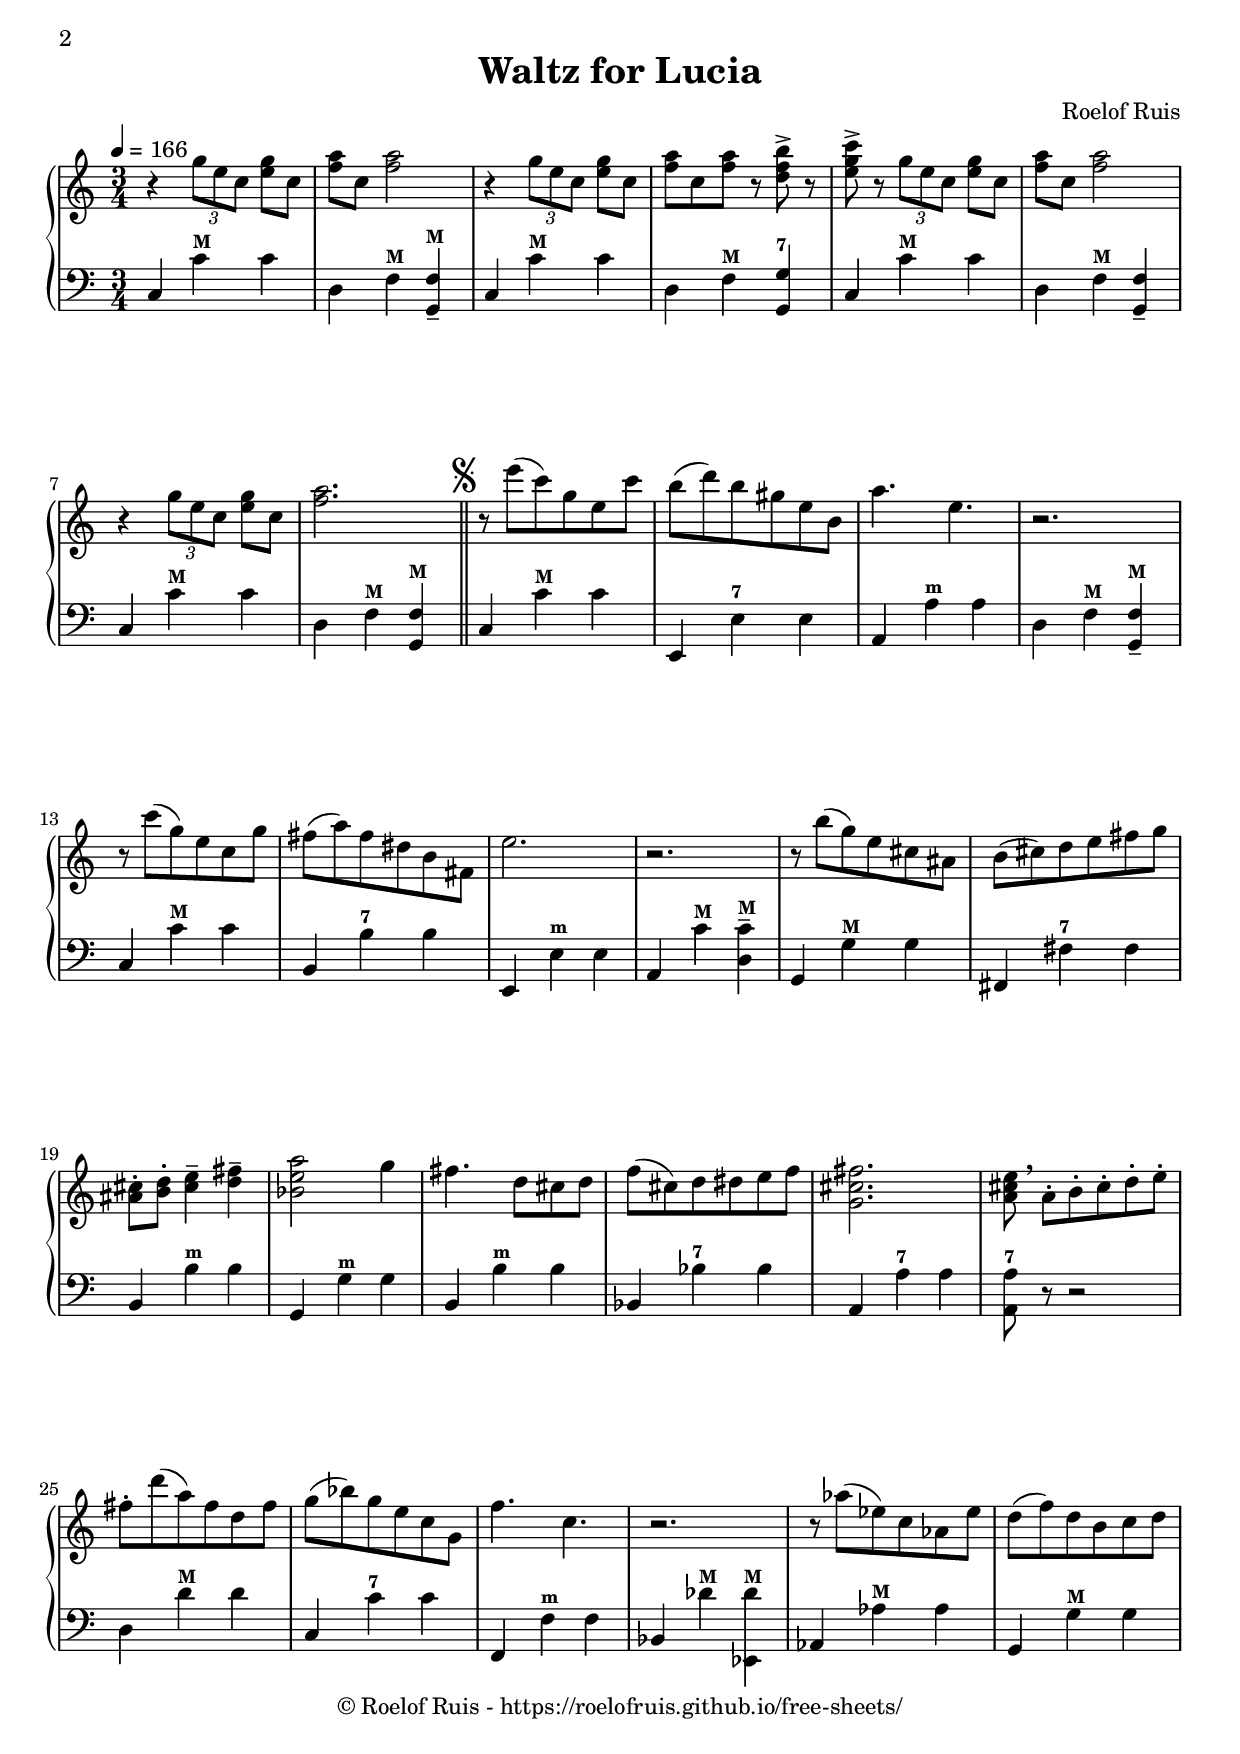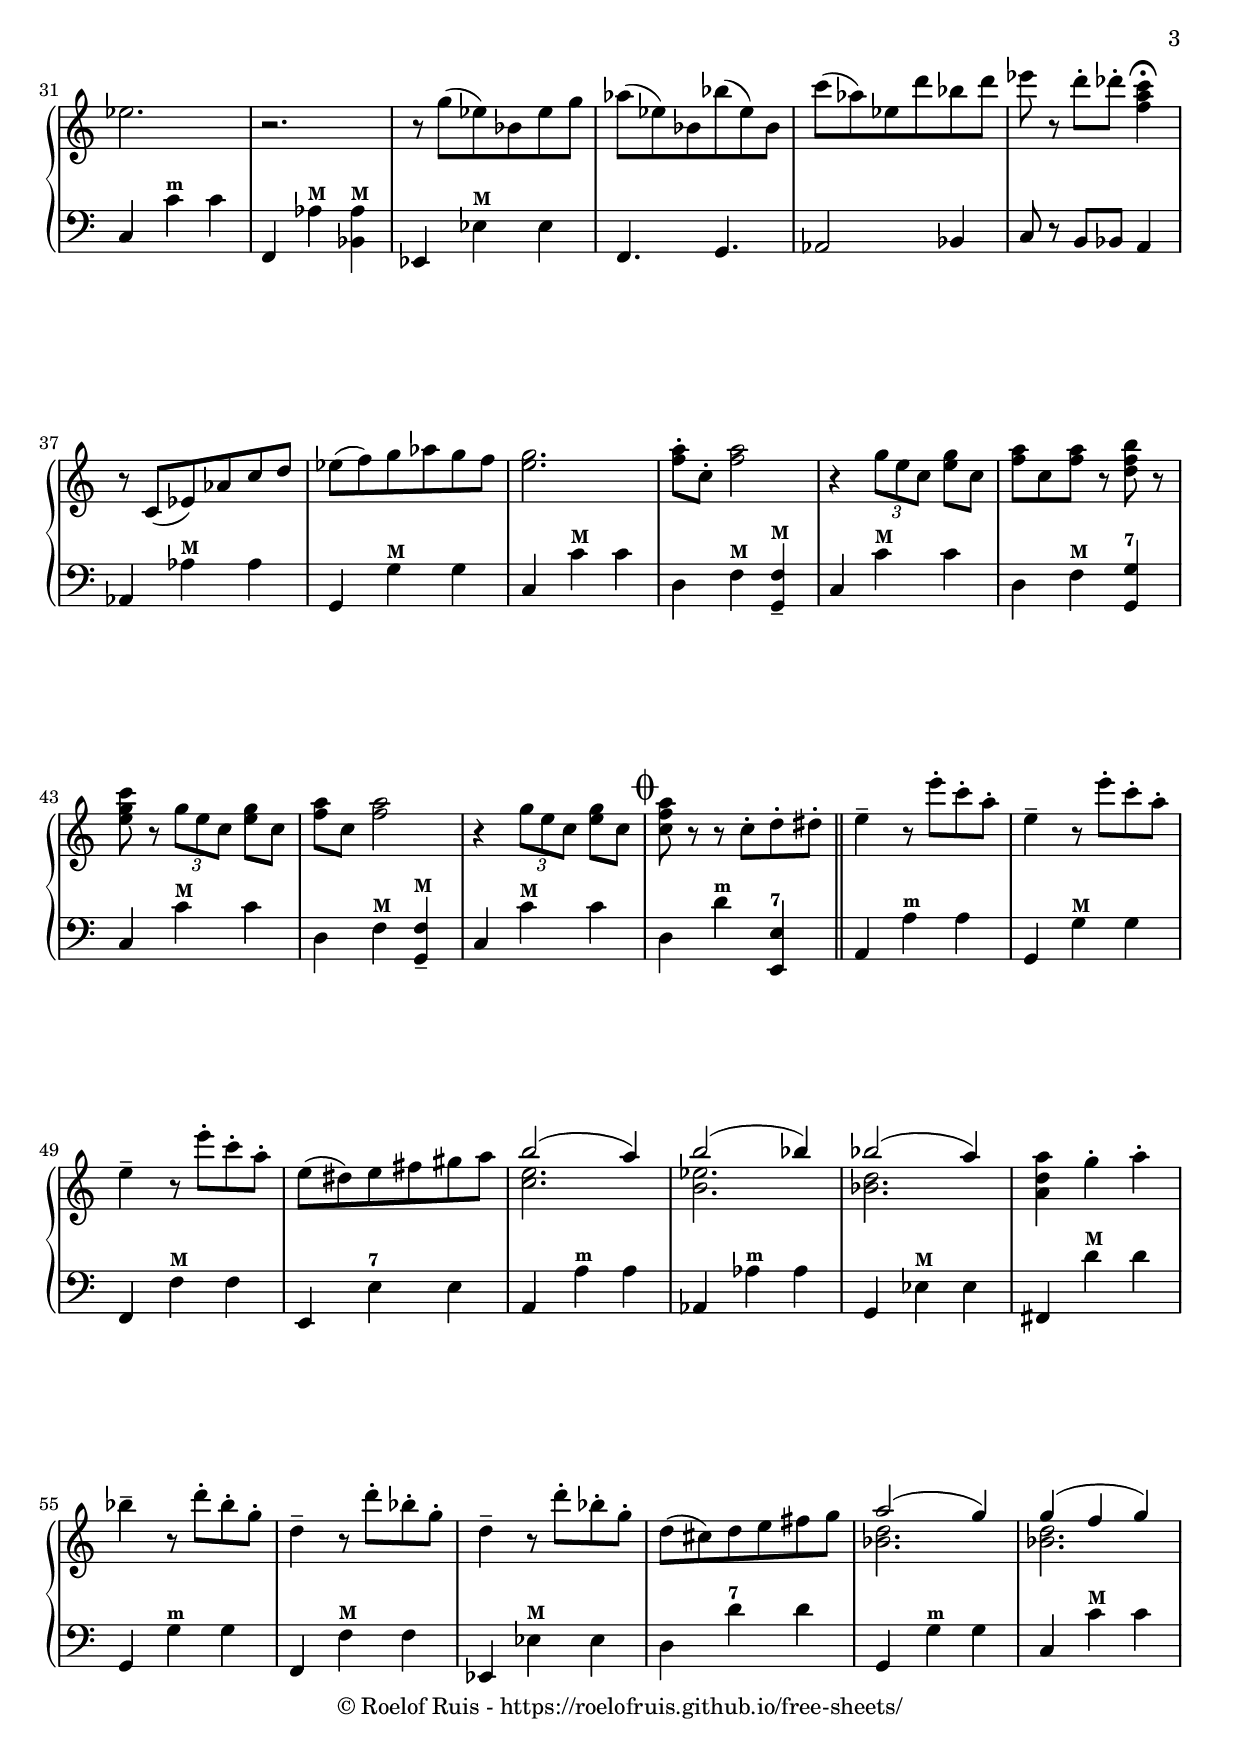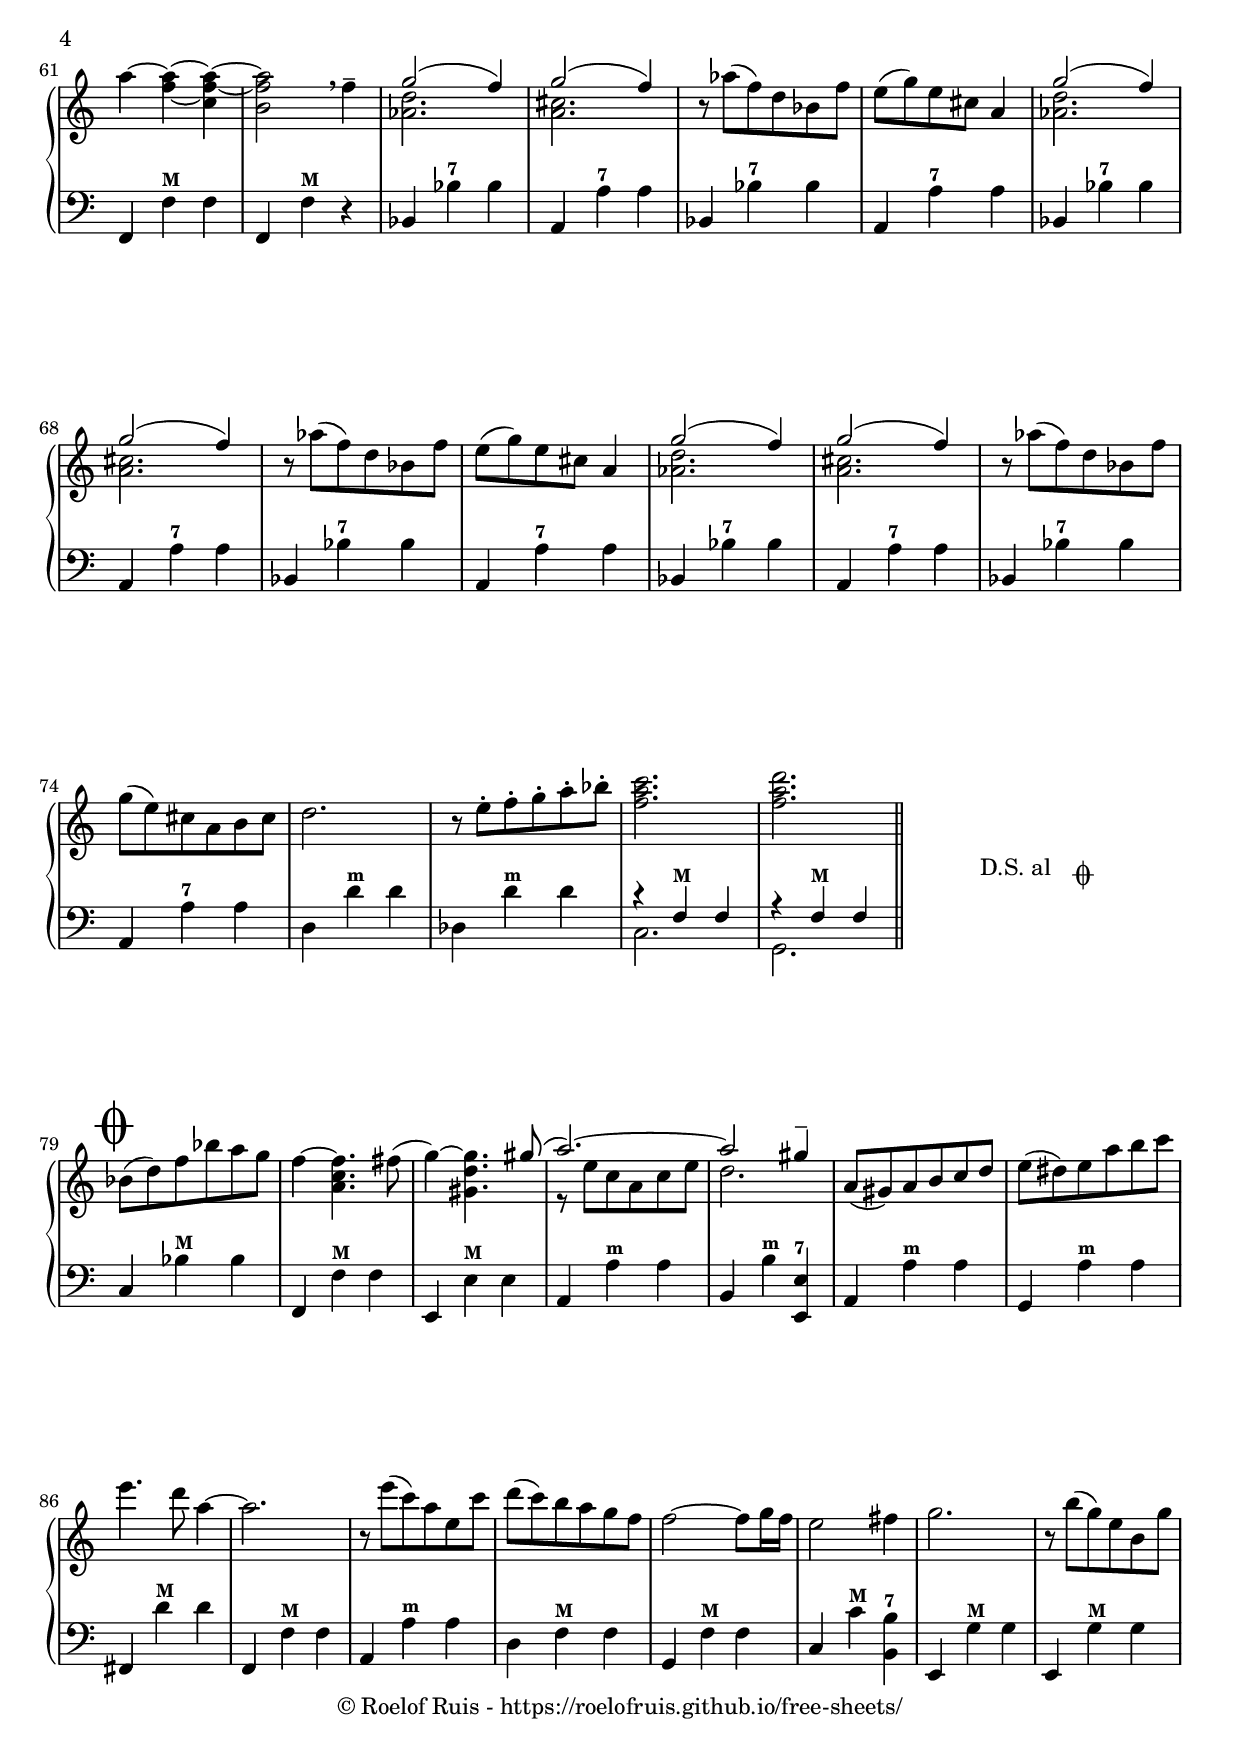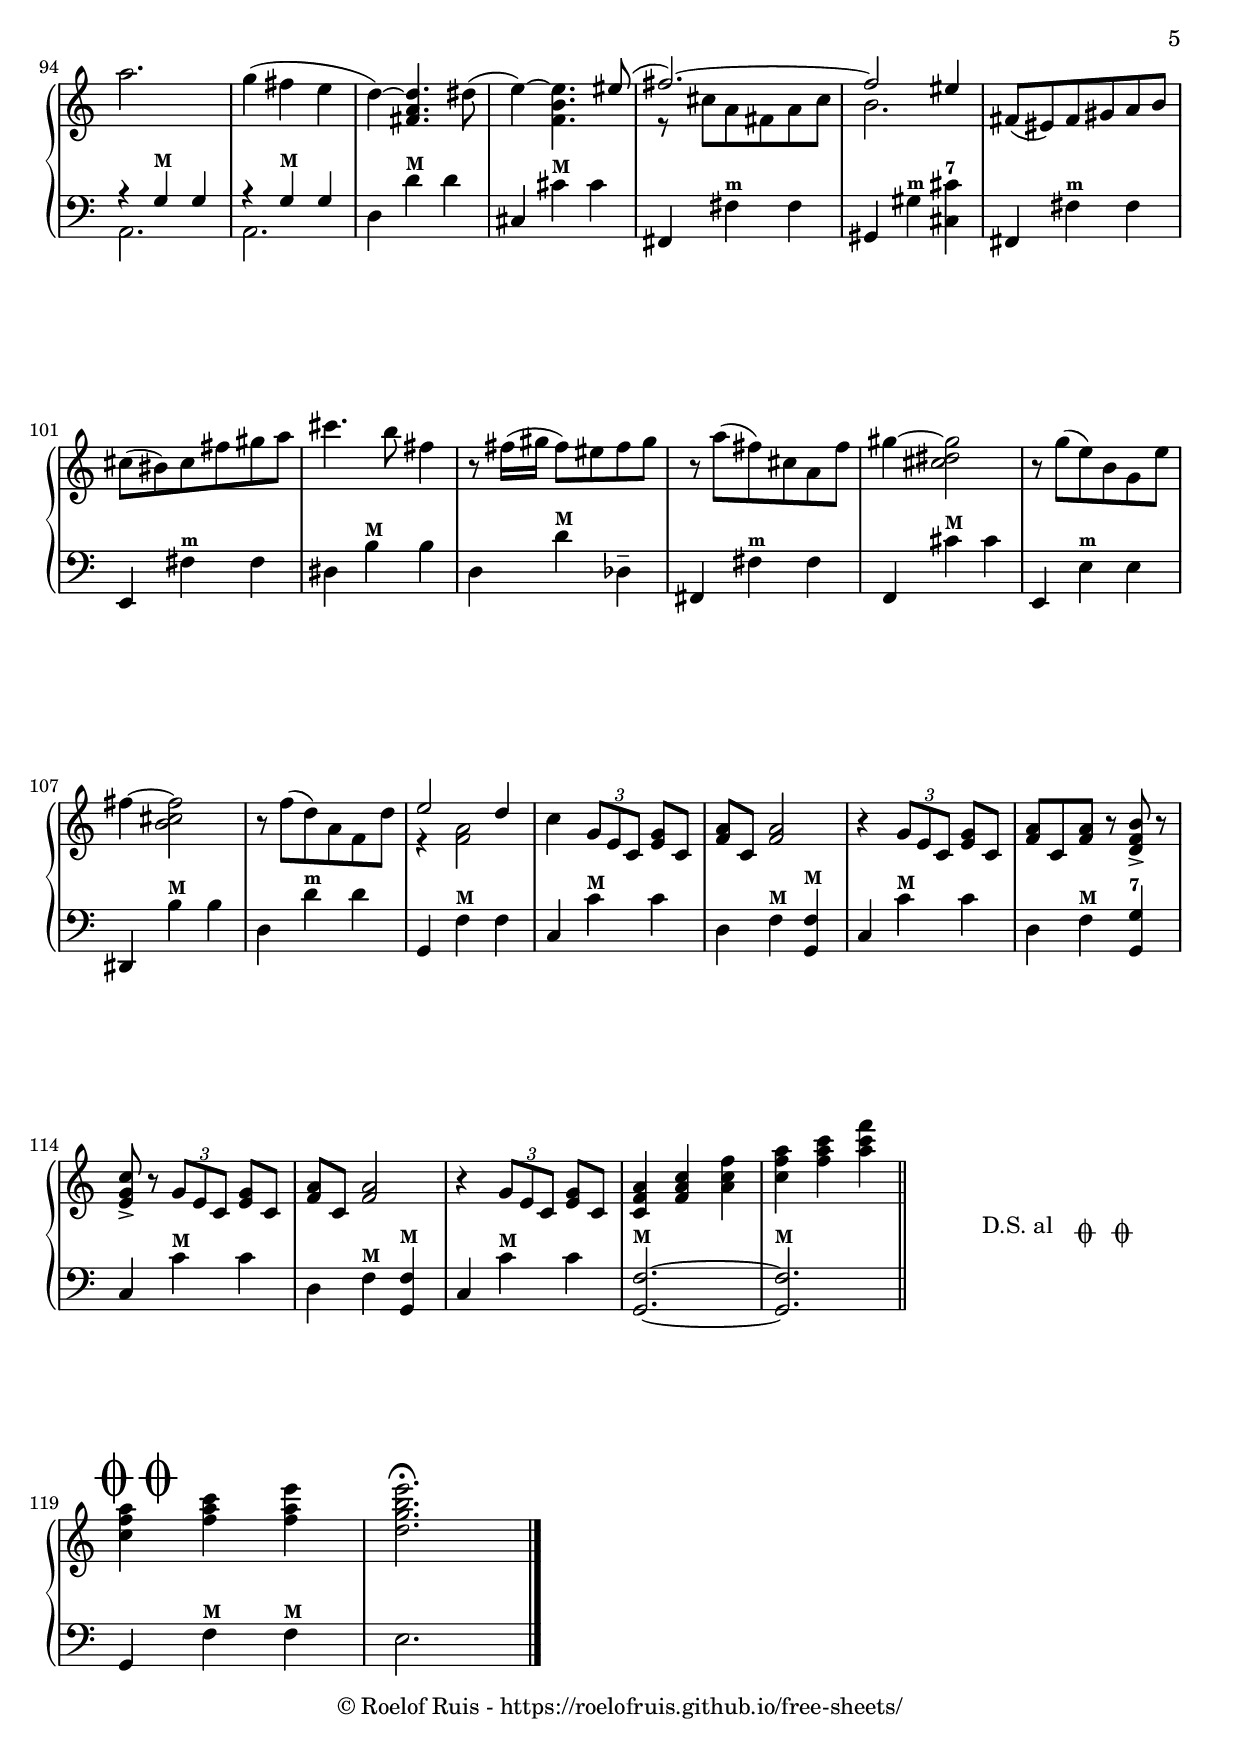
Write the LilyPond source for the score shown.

\version "2.20.0"

\include "../../shared_includes.ly"
\version "2.20.0"

% ---- Bellows ----
out = ^\markup { \musicglyph #"accordion.pull" }
in = ^\markup { \musicglyph #"accordion.push" }

outsub = _\markup { \musicglyph #"accordion.pull" }
insub = _\markup { \musicglyph #"accordion.push" }

% ---- Basses ----
mj = ^\markup { \bold \magnify #0.8 { \roman M } }
mn = ^\markup { \bold \magnify #0.8 { \roman m } }
spt = ^\markup { \bold \magnify #0.8 { \roman 7 } }
vsp = ^\markup { \bold \magnify #0.8 { \roman v7 } }

bbass = _\markup {\box {\bold{BB}}}
sbass = _\markup {\box {\bold{SB}}}

% ---- Registers ----

eightva = \markup {\italic \translate #'(1.8 . 0) \raise #2 \magnify #0.8 {"8va"}}
loco    = \markup {\italic \translate #'(1.8 . 0) \raise #2 \magnify #0.8 {"loco"}}

dot = \markup {
  \musicglyph #"accordion.dot"
}

freebass = \markup {
  \musicglyph #"accordion.freebass"
}

discant = \markup {
  \musicglyph #"accordion.discant"
}

fbrega = ^\markup {
  \whiteout
  \combine
  \freebass
  \raise #1.5 \dot
}

fbregz = ^\markup {
  \whiteout
  \combine
  \freebass
  \raise #0.5 \dot
}

fbregza = ^\markup {
  \whiteout
  \combine
  \freebass
  \combine
  \raise #0.5 \dot
  \raise #1.5 \dot
}

regz = ^\markup {
  \whiteout
  \combine
  \discant
  \raise #0.5 \dot
}

regez = ^\markup {
  \whiteout
  \combine
  \discant
    \combine
    \raise #0.5 \dot
    \eightva
}

rega = ^\markup {
  \whiteout
  \combine
  \discant
  \raise #1.5 \dot
}

regzdba = ^\markup {
  \whiteout
  \combine
  \discant
  \combine
    \raise #0.5 \dot
    \combine
      \raise #1.5 \dot
      \translate #'(-1 . 0) \raise #1.5 \dot
}

regdbav = ^\markup {
  \whiteout
  \combine
  \discant
  \combine
    \raise #2.5 \dot
    \combine
      \raise #1.5 \dot
      \translate #'(-1 . 0) \raise #1.5 \dot
}

regav = ^\markup {
  \whiteout
  \combine
  \discant
  \combine
    \raise #2.5 \dot
    \raise #1.5 \dot
}

regdbaz = ^\markup {
  \whiteout
  \combine
  \discant
  \combine
    \raise #0.5 \dot
    \combine
      \raise #1.5 \dot
      \translate #'(-1 . 0) \raise #1.5 \dot
}

regdba = ^\markup {
  \whiteout
  \combine
  \discant
  \combine
    \raise #1.5 \dot
    \translate #'(-1 . 0) \raise #1.5 \dot
}

regza = ^\markup {
  \whiteout
  \combine
  \discant
  \combine
    \raise #0.5 \dot
    \raise #1.5 \dot
}

regeza = ^\markup {
  \whiteout
  \combine
  \discant
  \combine
    \raise #0.5 \dot
    \combine
      \raise #1.5 \dot
      \eightva
}

regzv = ^\markup {
  \whiteout
  \combine
  \discant
  \combine
    \raise #0.5 \dot
    \raise #2.5 \dot
}

regzav = ^\markup {
  \whiteout
  \combine
  \discant
  \combine
    \raise #2.5 \dot
    \combine
      \raise #1.5 \dot
      \raise #0.5 \dot
}

regezv = ^\markup {
  \whiteout
  \combine
  \discant
  \combine
    \raise #0.5 \dot
    \combine
      \raise #2.5 \dot
      \eightva
}

regzacv = ^\markup {
  \whiteout
  \combine
  \discant
  \combine
    \raise #2.5 \dot
    \combine
      \translate #'(-1 . 0) \raise #1.5 \dot
      \raise #0.5 \dot
}

regzacvl = ^\markup {
  \whiteout
  \combine
  \discant
  \combine
    \raise #2.5 \dot
    \combine
      \translate #'(-1 . 0) \raise #1.5 \dot
      \combine
        \raise # 0.5 \dot
        \loco
}

regzdbav = ^\markup {
  \whiteout
  \combine
  \discant
  \combine
    \raise #2.5 \dot
    \combine
      \raise #1.5 \dot
      \combine
      \translate #'(-1 . 0) \raise #1.5 \dot
      \raise #0.5 \dot
}









% ---- Other functionality ----

simile = \markup "simile"
subp = _\markup{ \italic sub \dynamic p }


staffAccordionRight = \new Staff {
  \numericTimeSignature
  \key c \major
  \clef treble
  \tempo 4 = 166
  \time 3/4
  \relative c''' {
    r4 \times 2/3 {g8 e c} <e g>8 c |
    <f a>8 c <f a>2 |
    r4 \times 2/3 {g8 e c} <e g>8 c |
    <f a>8 c <f a> r <d f b>-> r |
    <e g c>-> r \times 2/3 {g8 e c} <e g>8 c |
    <f a>8 c <f a>2 |
    r4 \times 2/3 {g8 e c} <e g>8 c |
    <f a>2. |
    
    \once \override Score.RehearsalMark.font-size = #1
    \mark \markup { \musicglyph #"scripts.segno" }
    \bar "||"
    
    r8 e'( c) g e c' |
    b( d) b gis e b |
    a'4. e |
    r2. |
    r8 c'( g) e c g' |
    fis( a) fis dis b fis |
    e'2. |
    r2. |
    r8 b'( g) e cis ais |
    b( cis) d e fis g |
    <ais, cis>8-. <b d>-. <cis e>4-- <d fis>-- |
    <bes e a>2 g'4 |
    fis4. d8 cis d |
    f( cis) d dis e f |
    <fis cis g>2. |
    <e cis a>8 \breathe a,-. b-. cis-. d-. e-. |
    fis-. d'( a) fis d fis |
    g( bes) g e c g |
    f'4. c |
    r2. |
    r8 as'( es) c as es' |
    d( f) d b c d |
    es2. |
    r2. |
    r8 g( es) bes es g |
    as( es) bes bes'( es,) bes |
    c'( as) es d' bes d |
    es8 r d-. des-. <c a f>4\fermata |
    r8 c,,( es) as c d |
    es( f) g as g f |
    <e g>2. |
    
    <f a>8-. c-. <f a>2 |
    r4 \times 2/3 {g8 e c} <e g>8 c |
    <f a>8 c <f a> r <d f b> r |
    <e g c> r \times 2/3 {g8 e c} <e g>8 c |
    <f a>8 c <f a>2 |
    r4 \times 2/3 {g8 e c} <e g>8 c |
    \mark \markup { \musicglyph #"scripts.coda" }
    <c f a>8 r r c-. d-. dis-. |
    
    \bar "||"
    
    e4-- r8 e'-. c-. a-. |
    e4-- r8 e'-. c-. a-. |
    e4-- r8 e'-. c-. a-. |
    e( dis) e fis gis a |
    << {b2( a4) | b2( bes4) | bes2( a4)} \\ {<e c>2. | <es b>2. | <d bes>2. |} >>
    <a' d, a>4 g-. a-. |
    bes4-- r8 d-. bes-. g-. |
    d4-- r8 d'-. bes-. g-. |
    d4-- r8 d'-. bes-. g-. |
    d8( cis) d e fis g |
    << { a2( g4) | g( f g) } \\ { <bes, d>2. | <bes d>2. | } >>
    a'4~ <a~ f~> <a~ f~ c> |
    <a f b,>2 \breathe f4-- |
    << { g2( f4) | g2( f4) } \\ { <as, d>2. | <a cis>2. } >>
    r8 as'( f) d bes f' |
    e( g) e cis a4 |
    << { g'2( f4) | g2( f4) } \\ { <as, d>2. | <a cis>2. } >>
    r8 as'( f) d bes f' |
    e( g) e cis a4 |
    << { g'2( f4) | g2( f4) } \\ { <as, d>2. | <a cis>2. } >>
    r8 as'( f) d bes f' |
    g( e) cis a b cis |
    d2. |
    r8 e-. f-. g-. a-. bes-. |
    <c a f>2. |
    <d a f>2. |
    
    \bar "||"
    
    \cadenzaOn
      \stopStaff
        \repeat unfold 1 {
          s1
          \bar ""
        }
        \once \override TextScript.extra-offset = #'( 0 . -3.0 )
        \once \override TextScript.word-space = #1.5
        <>_\markup { "D.S. al " \musicglyph #"scripts.coda" }

        \repeat unfold 3 {
          s1
          \bar ""
        }
     \startStaff
   \cadenzaOff
   
   \break
   \once \override Score.RehearsalMark.font-size = #5
   \mark \markup { \musicglyph #"scripts.coda" }
   
   bes,8( d) f bes a g |
   f4~ <f c a>4. fis8( |
   g4)~ <g d gis,>4. << { gis8( } \\ { s8 } >> |
   << {a2.)~ | a2 gis4-- | } \\ { r8 e c a c e | d2. | } >>
   a8( gis) a b c d |
   e( dis) e a b c |
   e4. d8 a4~ |
   a2. |
   r8 e'( c) a e c' |
   d( c) b a g f |
   f2~ f8 g16 f |
   e2 fis4 |
   g2. |
   r8 b( g) e b g' |
   a2. |
   g4( fis e |
   
   d4)~ <d a fis>4. dis8( |
   e4)~ <e b f>4. << { eis8( } \\ { s8 } >> |
   << { fis2.)~ | fis2 eis4 | } \\ { r8 cis a fis a cis | b2. | } >>
   fis8( eis) fis gis a b |
   cis( bis) cis fis gis a |
   cis4. b8 fis4 |
   r8 fis16( gis fis8) eis fis gis |
   r8 a8( fis) cis a fis' |
   gis4~ <gis dis cis>2 |
   r8 g( e) b g e' |
   fis4~ <fis cis b>2 |
   r8 f( d) a f d' |
   << { e2 d4 } \\ { r4 <a f>2 } >> |
   c4 \times 2/3 {g8 e c} <g' e>8 c, | <a' f>8 c, <a' f>2
   r4 \times 2/3 {g8 e c} <g' e>8 c, | <f a>8 c <f a> r <d f b>-> r
   <e g c>8-> r8 \times 2/3 {g8 e c} <g' e>8 c, |
   <a' f>8 c, <a' f>2 |  r4 \times 2/3 {g8 e c} <g' e>8 c,
   <c f a>4 <f a c> <a c f> |
   <c f a>4 <f a c> <a c f> |
   
   \bar "||"
    
    \cadenzaOn
      \stopStaff
        \repeat unfold 1 {
          s1
          \bar ""
        }
        \once \override TextScript.extra-offset = #'( 0 . -3.0 )
        \once \override TextScript.word-space = #1.5
        <>_\markup { "D.S. al " \musicglyph #"scripts.coda" \musicglyph #"scripts.coda" }

        \repeat unfold 3 {
          s1
          \bar ""
        }
     \startStaff
   \cadenzaOff
   
   \break
   \once \override Score.RehearsalMark.font-size = #5
   \mark \markup { \musicglyph #"scripts.coda" \musicglyph #"scripts.coda" }
   
   <c, f a>4 <f a c> <f a e'> |
   <d g b e>2.\fermata |
   \bar "|."
   \stopStaff
   s2. |
   s2. |
   s2. |
   
  }
}

staffAccordionLeft = \new Staff {
  \numericTimeSignature
  \key c \major
  \clef bass
  \time 3/4
    c4 c'\mj c' |
    d f\mj <g, f>\mj-- |
    c4 c'\mj c' |
    d f\mj <g, g>\spt |
    c4 c'\mj c' |
    d f\mj <g, f>-- |
    c4 c'\mj c' |
    d f\mj <g, f>\mj |
    
    \bar "||"
    
    c c'\mj c' |
    e, e\spt e |
    a, a\mn a |
    d f\mj <g, f>\mj-- |
    c c'\mj c' |
    b, b\spt b |
    e, e\mn e |
    a, c'\mj <d c'>\mj-- |
    g, g\mj g |
    fis, fis\spt fis |
    b, b\mn b |
    g, g\mn g |
    b, b\mn b |
    bes, bes\spt bes |
    a, a\spt a |
    <a, a>8\spt r r2 |
    d4 d'\mj d' |
    c c'\spt c' |
    f, f\mn f |
    bes, des'\mj <es, des'>\mj |
    as, as\mj as |
    g, g\mj g |
    c c'\mn c' |
    f, as\mj <bes, as>\mj |
    es, es\mj es |
    f,4. g, |
    as,2 bes,4 |
    c8 r b, bes, a,4 | 
    as, as\mj as |
    g, g\mj g |
    c c'\mj c'
    d f\mj <g, f>\mj-- |
    c4 c'\mj c' |
    d f\mj <g, g>\spt |
    c4 c'\mj c' |
    d f\mj <g, f>\mj-- |
    c4 c'\mj c' |
    d d'\mn <e, e>\spt |
    a, a\mn a |
    g, g\mj g |
    f, f\mj f |
    e, e\spt e |
    a, a\mn a |
    as, as\mn as |
    g, es\mj es |
    fis, d'\mj d' |
    g, g\mn g |
    f, f\mj f |
    es, es\mj es |
    d d'\spt d' |
    g, g\mn g |
    c c'\mj c' |
    f, f\mj f |
    f, f\mj r4 |
    bes, bes\spt bes |
    a, a\spt a |
    bes, bes\spt bes |
    a, a\spt a |
    bes, bes\spt bes |
    a, a\spt a |
    bes, bes\spt bes |
    a, a\spt a |
    bes, bes\spt bes |
    a, a\spt a |
    bes, bes\spt bes |
    a, a\spt a |
    d d'\mn d' |
    des d'\mn d' |
    << { r4 f\mj f } \\ { c2. } >> |
    << { r4 f\mj f } \\ { g,2. } >> |
    
    \cadenzaOn
      \stopStaff
        \repeat unfold 4 {
          s1
          \bar ""
        }
     \startStaff
    \cadenzaOff
   
    \break
    
    c4 bes\mj bes |
    f, f\mj f |
    e, e\mj e |
    a, a\mn a |
    b, b\mn <e, e>\spt |
    a, a\mn a |
    g, a\mn a |
    fis, d'\mj d' |
    f, f\mj f |
    a, a\mn a |
    d f\mj f |
    g, f\mj f |
    c c'\mj <b, b>\spt |
    e, g\mj g |
    e, g\mj g |
    << { r4 g\mj g } \\ { a,2.} >> |
    << { r4 g\mj g } \\ { a,2.} >> |
    d4 d'\mj d' |
    cis cis'\mj cis' |
    fis, fis\mn fis |
    gis, gis\mn <cis cis'>\spt |
    fis, fis\mn fis |
    e, fis\mn fis |
    dis b\mj b |
    d d'\mj des-- |
    fis, fis\mn fis |
    f, cis'\mj cis' |
    e, e\mn e |
    dis, b\mj b |
    d d'\mn d' |
    g, f\mj f |
    c4 c'\mj c' |
    d f\mj <g, f>\mj |
    c4 c'\mj c' |
    d f\mj <g, g>\spt |
    c4 c'\mj c' |
    d f\mj <g, f>\mj |
    c4 c'\mj c' |
    <g,~ f~>2.\mj |
    <g, f>2.\mj |

    \cadenzaOn
      \stopStaff
        \repeat unfold 4 {
          s1
          \bar ""
        }
     \startStaff
    \cadenzaOff
    
    \break
    
    g,4 f\mj f\mj |
    e2. |
    \bar "|."
    \stopStaff
    s2. |
    s2. |
    s2. |
    s2. |
}

\book {
  
  \header {
    title = "Waltz for Lucia"
    composer = "Roelof Ruis"
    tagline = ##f
    instrumentName = "Accordion Solo"
    year = "2016"
    description = "
      An uptempo waltz with emphasis on quick harmonic progression.
      I wrote this mainly to get familiar with creating II - V - I progressions.
      It has the well known french musette form ABACA
    "
    info = "For standard bass - Difficulty: Medium"
    permission = "Licensed under the Creative Commons Attribution-NoDerivatives 4.0 International License."
    projecturl = \githuburl
    version = "January 2021"
  }

  \paper {
    max-systems-per-page = 5
    min-systems-per-page = 5
    indent = 0.0
    ragged-last-bottom = ##f
    print-all-headers = ##t
    
    bookTitleMarkup = \markup {
      \column {
        \vspace #3
        \fill-line { \fontsize #8 \fromproperty #'header:title }
        \vspace #2
        \fill-line { \fontsize #6 \italic \fromproperty #'header:composer }
        \vspace #.5
        \fill-line { \fontsize #2 \fromproperty #'header:year }
        \vspace #3
        \fill-line { \fontsize #4 \fromproperty #'header:instrumentName }
        \vspace #10
        \override #'(line-width . 55)
        \fontsize #1
        \justify-field #'header:description
        \vspace #1
        \fontsize #1
        \justify-field #'header:info
        \vspace #4
        \override #'(line-width . 55)
        \fontsize #1
        \justify-field #'header:permission
        \vspace #1
        \vspace #14
        \justify { \char ##x00A9 Roelof Ruis \concat { " - Version " \fromproperty #'header:version } }
        \typewriter { \fromproperty #'header:projecturl }
      }
    }
    
    oddFooterMarkup = \markup {
      \fill-line {
        \center-column {
          \if \should-print-page-number
          \line { \char ##x00A9 Roelof Ruis - \fromproperty #'header:projecturl }
        }
      }
    }  
  }

  \score {
    \header {
      breakbefore = ##t
    }

    \new PianoStaff <<
      \staffAccordionRight
      \staffAccordionLeft
    >>
    \layout {}
    
    \midi {}
  }
}
